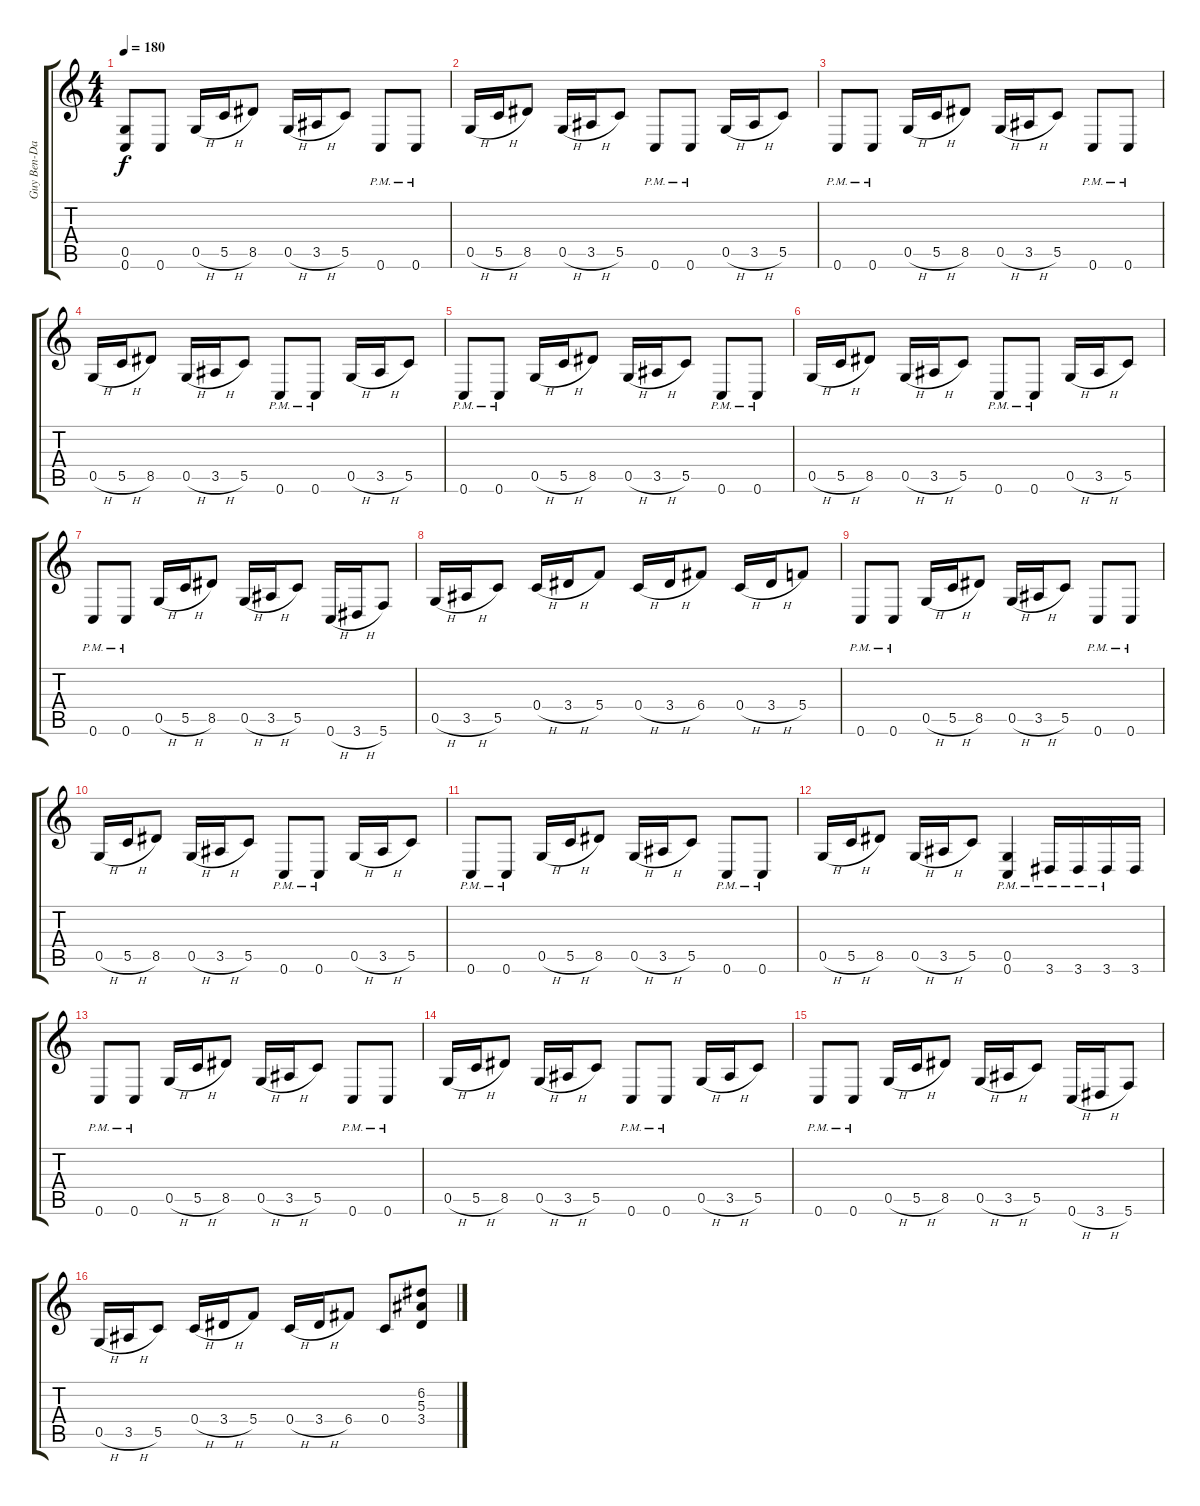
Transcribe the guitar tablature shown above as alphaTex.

\track ("Guy Ben-David" "Guy Ben-Da") {instrument distortionguitar}
\staff {score tabs}
\tuning (D4 A3 F3 C3 G2 C2) {hide}
\ts (4 4)
\tempo 180
\clef g2
\ks c
(0.5{t} 0.6{t}).8{dy f} 0.6.8 0.5{h}.16 5.5{h}.16 8.5.8 0.5{h}.16 3.5{h}.16 5.5.8 0.6{pm}.8 0.6{pm}.8 |
0.5{h}.16 5.5{h}.16 8.5.8 0.5{h}.16 3.5{h}.16 5.5.8 0.6{pm}.8 0.6{pm}.8 0.5{h}.16 3.5{h}.16 5.5.8 |
0.6{pm}.8 0.6{pm}.8 0.5{h}.16 5.5{h}.16 8.5.8 0.5{h}.16 3.5{h}.16 5.5.8 0.6{pm}.8 0.6{pm}.8 |
0.5{h}.16 5.5{h}.16 8.5.8 0.5{h}.16 3.5{h}.16 5.5.8 0.6{pm}.8 0.6{pm}.8 0.5{h}.16 3.5{h}.16 5.5.8 |
0.6{pm}.8 0.6{pm}.8 0.5{h}.16 5.5{h}.16 8.5.8 0.5{h}.16 3.5{h}.16 5.5.8 0.6{pm}.8 0.6{pm}.8 |
0.5{h}.16 5.5{h}.16 8.5.8 0.5{h}.16 3.5{h}.16 5.5.8 0.6{pm}.8 0.6{pm}.8 0.5{h}.16 3.5{h}.16 5.5.8 |
0.6{pm}.8 0.6{pm}.8 0.5{h}.16 5.5{h}.16 8.5.8 0.5{h}.16 3.5{h}.16 5.5.8 0.6{h}.16 3.6{h}.16 5.6.8 |
0.5{h}.16 3.5{h}.16 5.5.8 0.4{h}.16 3.4{h}.16 5.4.8 0.4{h}.16 3.4{h}.16 6.4.8 0.4{h}.16 3.4{h}.16 5.4.8 |
0.6{pm}.8 0.6{pm}.8 0.5{h}.16 5.5{h}.16 8.5.8 0.5{h}.16 3.5{h}.16 5.5.8 0.6{pm}.8 0.6{pm}.8 |
0.5{h}.16 5.5{h}.16 8.5.8 0.5{h}.16 3.5{h}.16 5.5.8 0.6{pm}.8 0.6{pm}.8 0.5{h}.16 3.5{h}.16 5.5.8 |
0.6{pm}.8 0.6{pm}.8 0.5{h}.16 5.5{h}.16 8.5.8 0.5{h}.16 3.5{h}.16 5.5.8 0.6{pm}.8 0.6{pm}.8 |
0.5{h}.16 5.5{h}.16 8.5.8 0.5{h}.16 3.5{h}.16 5.5.8 (0.5 0.6{pm}).4 3.6{pm}.16 3.6{pm}.16 3.6{pm}.16 3.6.16 |
0.6{pm}.8 0.6{pm}.8 0.5{h}.16 5.5{h}.16 8.5.8 0.5{h}.16 3.5{h}.16 5.5.8 0.6{pm}.8 0.6{pm}.8 |
0.5{h}.16 5.5{h}.16 8.5.8 0.5{h}.16 3.5{h}.16 5.5.8 0.6{pm}.8 0.6{pm}.8 0.5{h}.16 3.5{h}.16 5.5.8 |
0.6{pm}.8 0.6{pm}.8 0.5{h}.16 5.5{h}.16 8.5.8 0.5{h}.16 3.5{h}.16 5.5.8 0.6{h}.16 3.6{h}.16 5.6.8 |
0.5{h}.16 3.5{h}.16 5.5.8 0.4{h}.16 3.4{h}.16 5.4.8 0.4{h}.16 3.4{h}.16 6.4.8 0.4.8 (6.2 5.3 3.4).8
